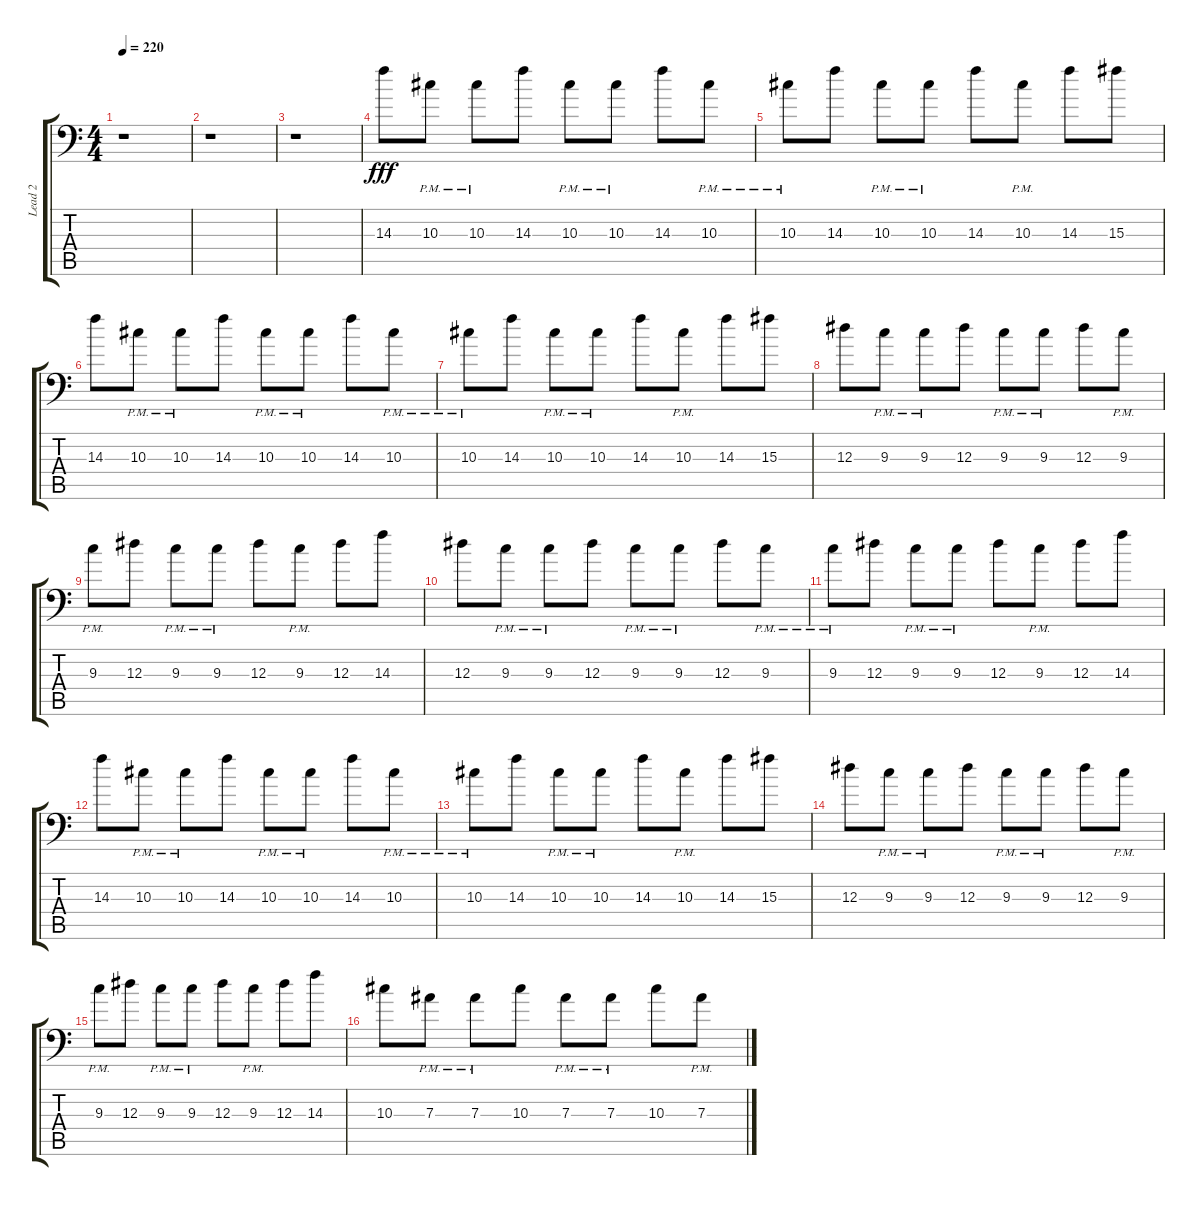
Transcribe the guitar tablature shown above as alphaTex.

\track ("Lead 2" "Lead 2") {instrument distortionguitar}
\staff {score tabs}
\tuning (C4 G3 Eb3 Bb2 F2 Bb1) {hide}
\ts (4 4)
\tempo 220
\clef f4
\ks c
r.1{dy fff} |
r.1 |
r.1 |
14.3.8{volume 12} 10.3{pm}.8 10.3{pm}.8 14.3.8 10.3{pm}.8 10.3{pm}.8 14.3.8 10.3{pm}.8 |
10.3{pm}.8 14.3.8 10.3{pm}.8 10.3{pm}.8 14.3.8 10.3{pm}.8 14.3.8 15.3.8 |
14.3.8 10.3{pm}.8 10.3{pm}.8 14.3.8 10.3{pm}.8 10.3{pm}.8 14.3.8 10.3{pm}.8 |
10.3{pm}.8 14.3.8 10.3{pm}.8 10.3{pm}.8 14.3.8 10.3{pm}.8 14.3.8 15.3.8 |
12.3.8 9.3{pm}.8 9.3{pm}.8 12.3.8 9.3{pm}.8 9.3{pm}.8 12.3.8 9.3{pm}.8 |
9.3{pm}.8 12.3.8 9.3{pm}.8 9.3{pm}.8 12.3.8 9.3{pm}.8 12.3.8 14.3.8 |
12.3.8 9.3{pm}.8 9.3{pm}.8 12.3.8 9.3{pm}.8 9.3{pm}.8 12.3.8 9.3{pm}.8 |
9.3{pm}.8 12.3.8 9.3{pm}.8 9.3{pm}.8 12.3.8 9.3{pm}.8 12.3.8 14.3.8 |
14.3.8 10.3{pm}.8 10.3{pm}.8 14.3.8 10.3{pm}.8 10.3{pm}.8 14.3.8 10.3{pm}.8 |
10.3{pm}.8 14.3.8 10.3{pm}.8 10.3{pm}.8 14.3.8 10.3{pm}.8 14.3.8 15.3.8 |
12.3.8 9.3{pm}.8 9.3{pm}.8 12.3.8 9.3{pm}.8 9.3{pm}.8 12.3.8 9.3{pm}.8 |
9.3{pm}.8 12.3.8 9.3{pm}.8 9.3{pm}.8 12.3.8 9.3{pm}.8 12.3.8 14.3.8 |
10.3.8 7.3{pm}.8 7.3{pm}.8 10.3.8 7.3{pm}.8 7.3{pm}.8 10.3.8 7.3{pm}.8
